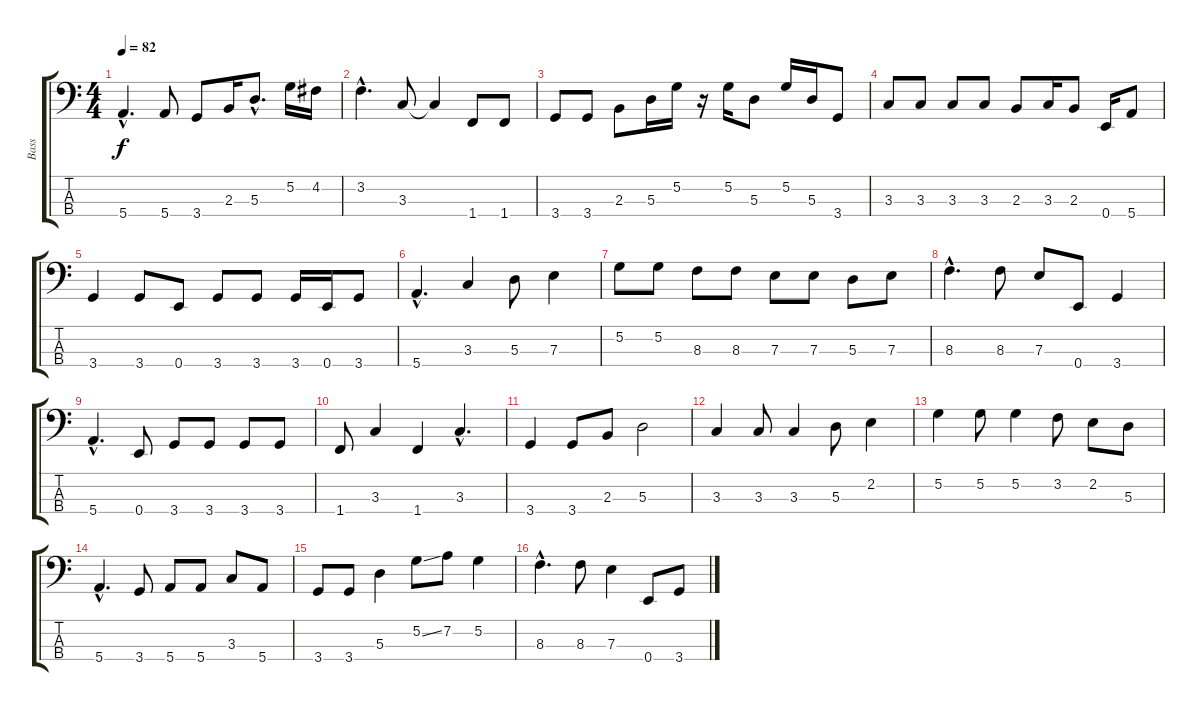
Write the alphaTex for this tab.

\track ("Bass" "Bass") {instrument electricbasspick}
\staff {score tabs}
\tuning (G2 D2 A1 E1) {hide}
\ts (4 4)
\tempo 82
\clef f4
\ks c
5.4{hac}.4{d dy f} 5.4.8 3.4.8 2.3.16 5.3{hac}.8{d} 5.2.16 4.2.16 |
3.2{hac}.4{d} 3.3.8 3.3{t}.4 1.4.8 1.4.8 |
3.4.8 3.4.8 2.3.8 5.3.16 5.2.16 r.16 5.2.16 5.3.8 5.2.16 5.3.16 3.4.8 |
3.3.8 3.3.8 3.3.8 3.3.8 2.3.8 3.3.16 2.3.8 0.4.16 5.4.8 |
3.4.4 3.4.8 0.4.8 3.4.8 3.4.8 3.4.16 0.4.16 3.4.8 |
5.4{hac}.4{d} 3.3.4 5.3.8 7.3.4 |
5.2.8 5.2.8 8.3.8 8.3.8 7.3.8 7.3.8 5.3.8 7.3.8 |
8.3{hac}.4{d} 8.3.8 7.3.8 0.4.8 3.4.4 |
5.4{hac}.4{d} 0.4.8 3.4.8 3.4.8 3.4.8 3.4.8 |
1.4.8 3.3.4 1.4.4 3.3{hac}.4{d} |
3.4.4 3.4.8 2.3.8 5.3.2 |
3.3.4 3.3.8 3.3.4 5.3.8 2.2.4 |
5.2.4 5.2.8 5.2.4 3.2.8 2.2.8 5.3.8 |
5.4{hac}.4{d} 3.4.8 5.4.8 5.4.8 3.3.8 5.4.8 |
3.4.8 3.4.8 5.3.4 5.2{ss}.8 7.2.8 5.2.4 |
8.3{hac}.4{d} 8.3.8 7.3.4 0.4.8 3.4.8
